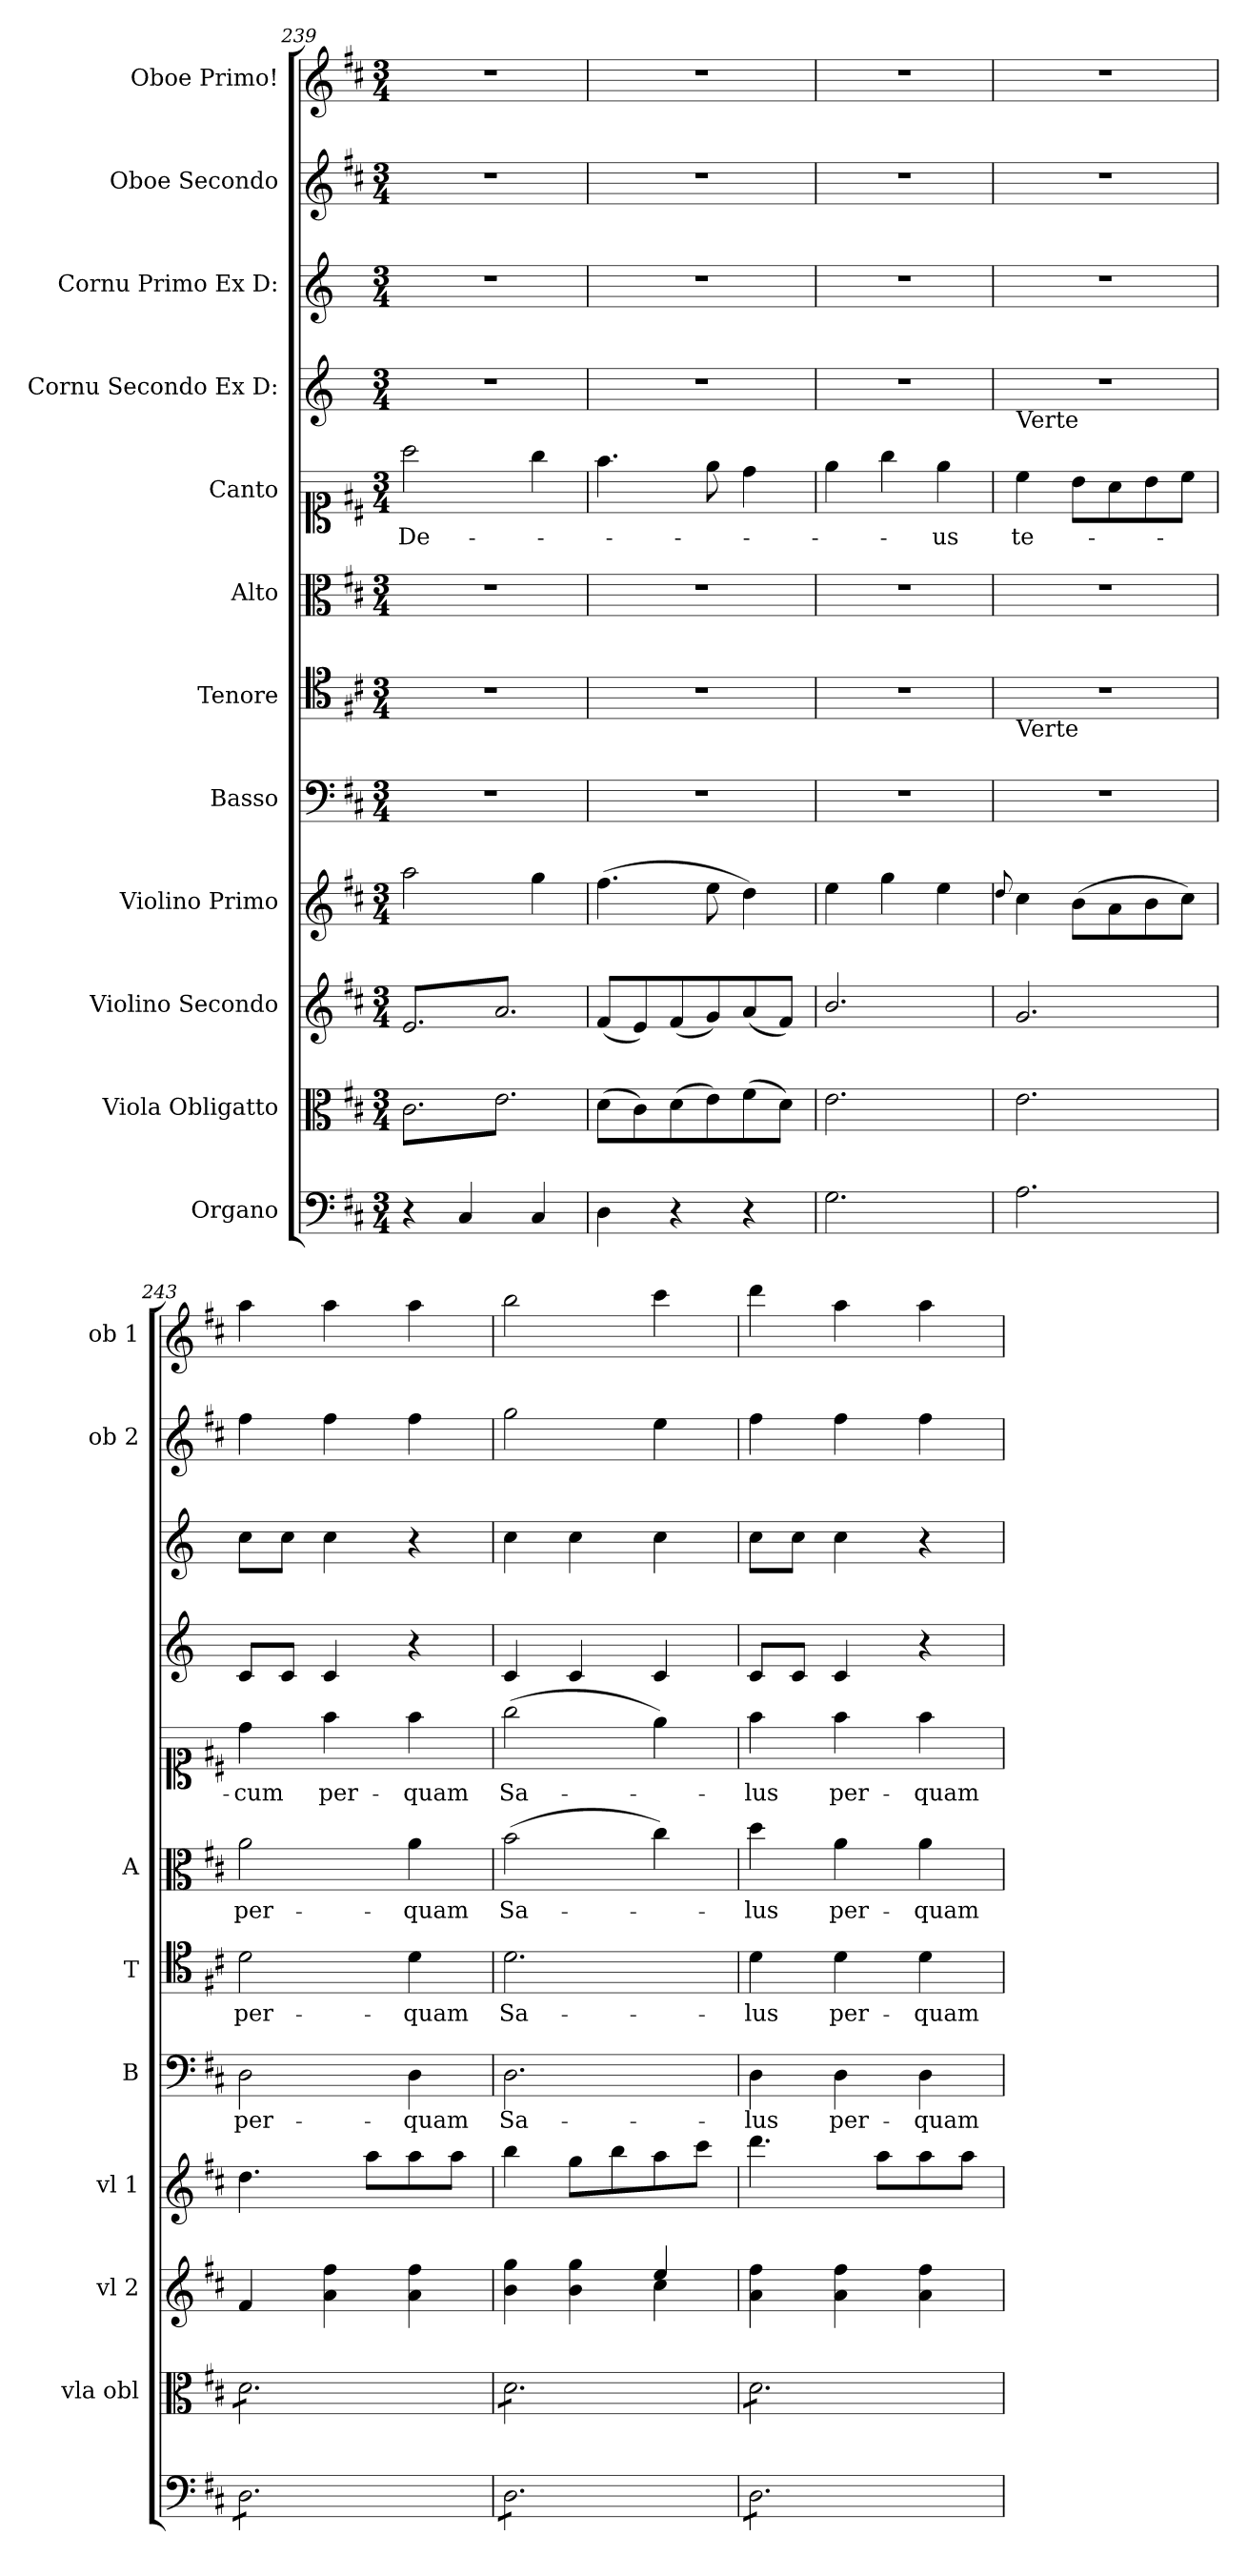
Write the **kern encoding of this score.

**kern	**kern	**dynam	**kern	**dynam	**kern	**dynam	**kern	**text	**kern	**text	**kern	**text	**kern	**text	**kern	**kern	**kern	**kern
*part12	*part11	*part11	*part10	*part10	*part9	*part9	*part8	*part8	*part7	*part7	*part6	*part6	*part5	*part5	*part4	*part3	*part2	*part1
*staff12	*staff11	*staff11	*staff10	*staff10	*staff9	*staff9	*staff8	*staff8	*staff7	*staff7	*staff6	*staff6	*staff5	*staff5	*staff4	*staff3	*staff2	*staff1
*I"Organo	*I"Viola Obligatto	*	*I"Violino Secondo	*	*I"Violino Primo	*	*I"Basso	*	*I"Tenore	*	*I"Alto	*	*I"Canto	*	*I"Cornu Secondo Ex D:	*I"Cornu Primo Ex D:	*I"Oboe Secondo	*I"Oboe Primo!
*	*I'vla obl	*	*I'vl 2	*	*I'vl 1	*	*I'B	*	*I'T	*	*I'A	*	*	*	*	*	*I'ob 2	*I'ob 1
*clefF4	*clefC3	*	*clefG2	*	*clefG2	*	*clefF4	*	*clefC4	*	*clefC3	*	*clefC1	*	*clefG2	*clefG2	*clefG2	*clefG2
*	*	*	*	*	*	*	*	*	*	*	*	*	*	*	*ITrd-1c-2	*ITrd-1c-2	*	*
*k[f#c#]	*k[f#c#]	*	*k[f#c#]	*	*k[f#c#]	*	*k[f#c#]	*	*k[f#c#]	*	*k[f#c#]	*	*k[f#c#]	*	*k[f#c#]	*k[f#c#]	*k[f#c#]	*k[f#c#]
*D:	*D:	*	*D:	*	*D:	*	*D:	*	*D:	*	*D:	*	*D:	*	*	*	*D:	*D:
*M3/4	*M3/4	*	*M3/4	*	*M3/4	*	*M3/4	*	*M3/4	*	*M3/4	*	*M3/4	*	*M3/4	*M3/4	*M3/4	*M3/4
=239	=239	=239	=239	=239	=239	=239	=239	=239	=239	=239	=239	=239	=239	=239	=239	=239	=239	=239
*	*tremolo	*	*	*	*	*	*	*	*	*	*	*	*	*	*	*	*	*
*	*	*	*tremolo	*	*	*	*	*	*	*	*	*	*	*	*	*	*	*
4r	8c#\L	.	8e/L	.	2aa\	.	2.r	.	2.r	.	2.r	.	2aa\	De-	2.r	2.r	2.r	2.r
.	8e\	.	8a/	.	.	.	.	.	.	.	.	.	.	.	.	.	.	.
4C#/	8c#\	.	8e/	.	.	.	.	.	.	.	.	.	.	.	.	.	.	.
.	8e\	.	8a/	.	.	.	.	.	.	.	.	.	.	.	.	.	.	.
4C#/	8c#\	.	8e/	.	4gg\	.	.	.	.	.	.	.	4gg\	.	.	.	.	.
.	8e\J	.	8a/J	.	.	.	.	.	.	.	.	.	.	.	.	.	.	.
*	*	*	*Xtremolo	*	*	*	*	*	*	*	*	*	*	*	*	*	*	*
*	*Xtremolo	*	*	*	*	*	*	*	*	*	*	*	*	*	*	*	*	*
=240	=240	=240	=240	=240	=240	=240	=240	=240	=240	=240	=240	=240	=240	=240	=240	=240	=240	=240
4D\	(8d\L	.	(8f#/L	.	(4.ff#\	.	2.r	.	2.r	.	2.r	.	4.ff#\	.	2.r	2.r	2.r	2.r
.	8c#\)	.	8e/)	.	.	.	.	.	.	.	.	.	.	.	.	.	.	.
4r	(8d\	.	(8f#/	.	.	.	.	.	.	.	.	.	.	.	.	.	.	.
.	8e\)	.	8g/)	.	8ee\	.	.	.	.	.	.	.	8ee\	.	.	.	.	.
4r	(8f#\	.	(8a/	.	4dd\)	.	.	.	.	.	.	.	4dd\	.	.	.	.	.
.	8d\J)	.	8f#/J)	.	.	.	.	.	.	.	.	.	.	.	.	.	.	.
=241	=241	=241	=241	=241	=241	=241	=241	=241	=241	=241	=241	=241	=241	=241	=241	=241	=241	=241
2.G\	2.e\	.	2.b/	.	4ee\	.	2.r	.	2.r	.	2.r	.	4ee\	.	2.r	2.r	2.r	2.r
.	.	.	.	.	4gg\	.	.	.	.	.	.	.	4gg\	.	.	.	.	.
.	.	.	.	.	4ee\	.	.	.	.	.	.	.	4ee\	-us	.	.	.	.
=242	=242	=242	=242	=242	=242	=242	=242	=242	=242	=242	=242	=242	=242	=242	=242	=242	=242	=242
.	.	.	.	.	8qqdd/	.	.	.	.	.	.	.	.	.	.	.	.	.
!	!	!	!	!	!	!	!	!	!	!	!	!	!	!	!LO:TX:b:t=Verte	!	!	!
!	!	!	!	!	!	!	!	!	!LO:TX:b:t=Verte	!	!	!	!	!	!	!	!	!
2.A\	2.e\	.	2.g/	.	4cc#\	.	2.r	.	2.r	.	2.r	.	4cc#\	te-	2.r	2.r	2.r	2.r
.	.	.	.	.	(8b\L	.	.	.	.	.	.	.	8b\L	.	.	.	.	.
.	.	.	.	.	8a\	.	.	.	.	.	.	.	8a\	.	.	.	.	.
.	.	.	.	.	8b\	.	.	.	.	.	.	.	8b\	.	.	.	.	.
.	.	.	.	.	8cc#\J)	.	.	.	.	.	.	.	8cc#\J	.	.	.	.	.
=243	=243	=243	=243	=243	=243	=243	=243	=243	=243	=243	=243	=243	=243	=243	=243	=243	=243	=243
!LO:TX:a:t=tutti	!	!	!	!	!	!	!	!	!	!	!	!	!	!	!	!	!	!
!	!	!LO:DY:a	!	!LO:DY:a	!	!LO:DY:a	!	!	!	!	!	!	!	!	!	!	!	!
*tremolo	*	*	*	*	*	*	*	*	*	*	*	*	*	*	*	*	*	*
*	*tremolo	*	*	*	*	*	*	*	*	*	*	*	*	*	*	*	*	*
8D\L	8d\L	for&colon;	4f#/	for&colon;	4.dd\	for.	2D\	per-	2d\	per-	2a\	per-	4dd\	-cum	8d/L	8dd\L	4ff#\	4aa\
8D\	8d\	.	.	.	.	.	.	.	.	.	.	.	.	.	8d/J	8dd\J	.	.
8D\	8d\	.	4a\ 4ff#\	.	.	.	.	.	.	.	.	.	4ff#\	per-	4d/	4dd\	4ff#\	4aa\
8D\	8d\	.	.	.	8aa\L	.	.	.	.	.	.	.	.	.	.	.	.	.
8D\	8d\	.	4a\ 4ff#\	.	8aa\	.	4D\	-quam	4d\	-quam	4a\	-quam	4ff#\	-quam	4r	4r	4ff#\	4aa\
8D\J	8d\J	.	.	.	8aa\J	.	.	.	.	.	.	.	.	.	.	.	.	.
=244	=244	=244	=244	=244	=244	=244	=244	=244	=244	=244	=244	=244	=244	=244	=244	=244	=244	=244
*	*	*	*^	*	*	*	*	*	*	*	*	*	*	*	*	*	*	*
8D\L	8d\L	.	2raayy	4b\ 4gg\	.	4bb\	.	2.D\	Sa-	2.d\	Sa-	(2b\	Sa-	(2gg\	Sa-	4d/	4dd\	2gg\	2bb\
8D\	8d\	.	.	.	.	.	.	.	.	.	.	.	.	.	.	.	.	.	.
8D\	8d\	.	.	4b\ 4gg\	.	8gg\L	.	.	.	.	.	.	.	.	.	4d/	4dd\	.	.
8D\	8d\	.	.	.	.	8bb\	.	.	.	.	.	.	.	.	.	.	.	.	.
8D\	8d\	.	4ee/	4cc#\	.	8aa\	.	.	.	.	.	4cc#\)	.	4ee\)	.	4d/	4dd\	4ee\	4ccc#\
8D\J	8d\J	.	.	.	.	8ccc#\J	.	.	.	.	.	.	.	.	.	.	.	.	.
*	*	*	*v	*v	*	*	*	*	*	*	*	*	*	*	*	*	*	*	*
=245	=245	=245	=245	=245	=245	=245	=245	=245	=245	=245	=245	=245	=245	=245	=245	=245	=245	=245
8D\L	8d\L	.	4a\ 4ff#\	.	4.ddd\	.	4D\	-lus	4d\	-lus	4dd\	-lus	4ff#\	-lus	8d/L	8dd\L	4ff#\	4ddd\
8D\	8d\	.	.	.	.	.	.	.	.	.	.	.	.	.	8d/J	8dd\J	.	.
!	!	!	!	!	!	!	!	!	!	!LO:LY:i	!	!LO:LY:i	!	!LO:LY:i	!	!	!	!
8D\	8d\	.	4a\ 4ff#\	.	.	.	4D\	per-	4d\	per-	4a\	per-	4ff#\	per-	4d/	4dd\	4ff#\	4aa\
8D\	8d\	.	.	.	8aa\L	.	.	.	.	.	.	.	.	.	.	.	.	.
!	!	!	!	!	!	!	!	!	!	!LO:LY:i	!	!LO:LY:i	!	!LO:LY:i	!	!	!	!
8D\	8d\	.	4a\ 4ff#\	.	8aa\	.	4D\	-quam	4d\	-quam	4a\	-quam	4ff#\	-quam	4r	4r	4ff#\	4aa\
8D\J	8d\J	.	.	.	8aa\J	.	.	.	.	.	.	.	.	.	.	.	.	.
*	*Xtremolo	*	*	*	*	*	*	*	*	*	*	*	*	*	*	*	*	*
*Xtremolo	*	*	*	*	*	*	*	*	*	*	*	*	*	*	*	*	*	*
=	=	=	=	=	=	=	=	=	=	=	=	=	=	=	=	=	=	=
*-	*-	*-	*-	*-	*-	*-	*-	*-	*-	*-	*-	*-	*-	*-	*-	*-	*-	*-
